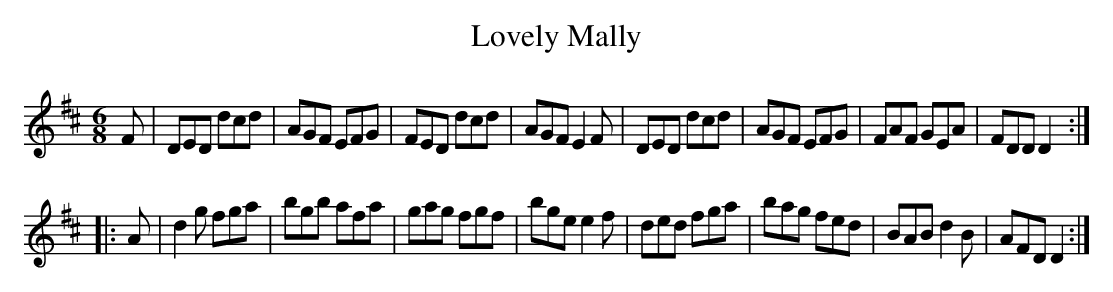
X:1
T:Lovely Mally
M:6/8
K:D
F|\
DED dcd| AGF EFG| FED dcd| AGF E2F|\
DED dcd| AGF EFG| FAF GEA| FDD D2::
A|\
d2g fga| bgb afa| gag fgf| bge e2f|\
ded fga| bag fed| BAB d2B| AFD D2:|
